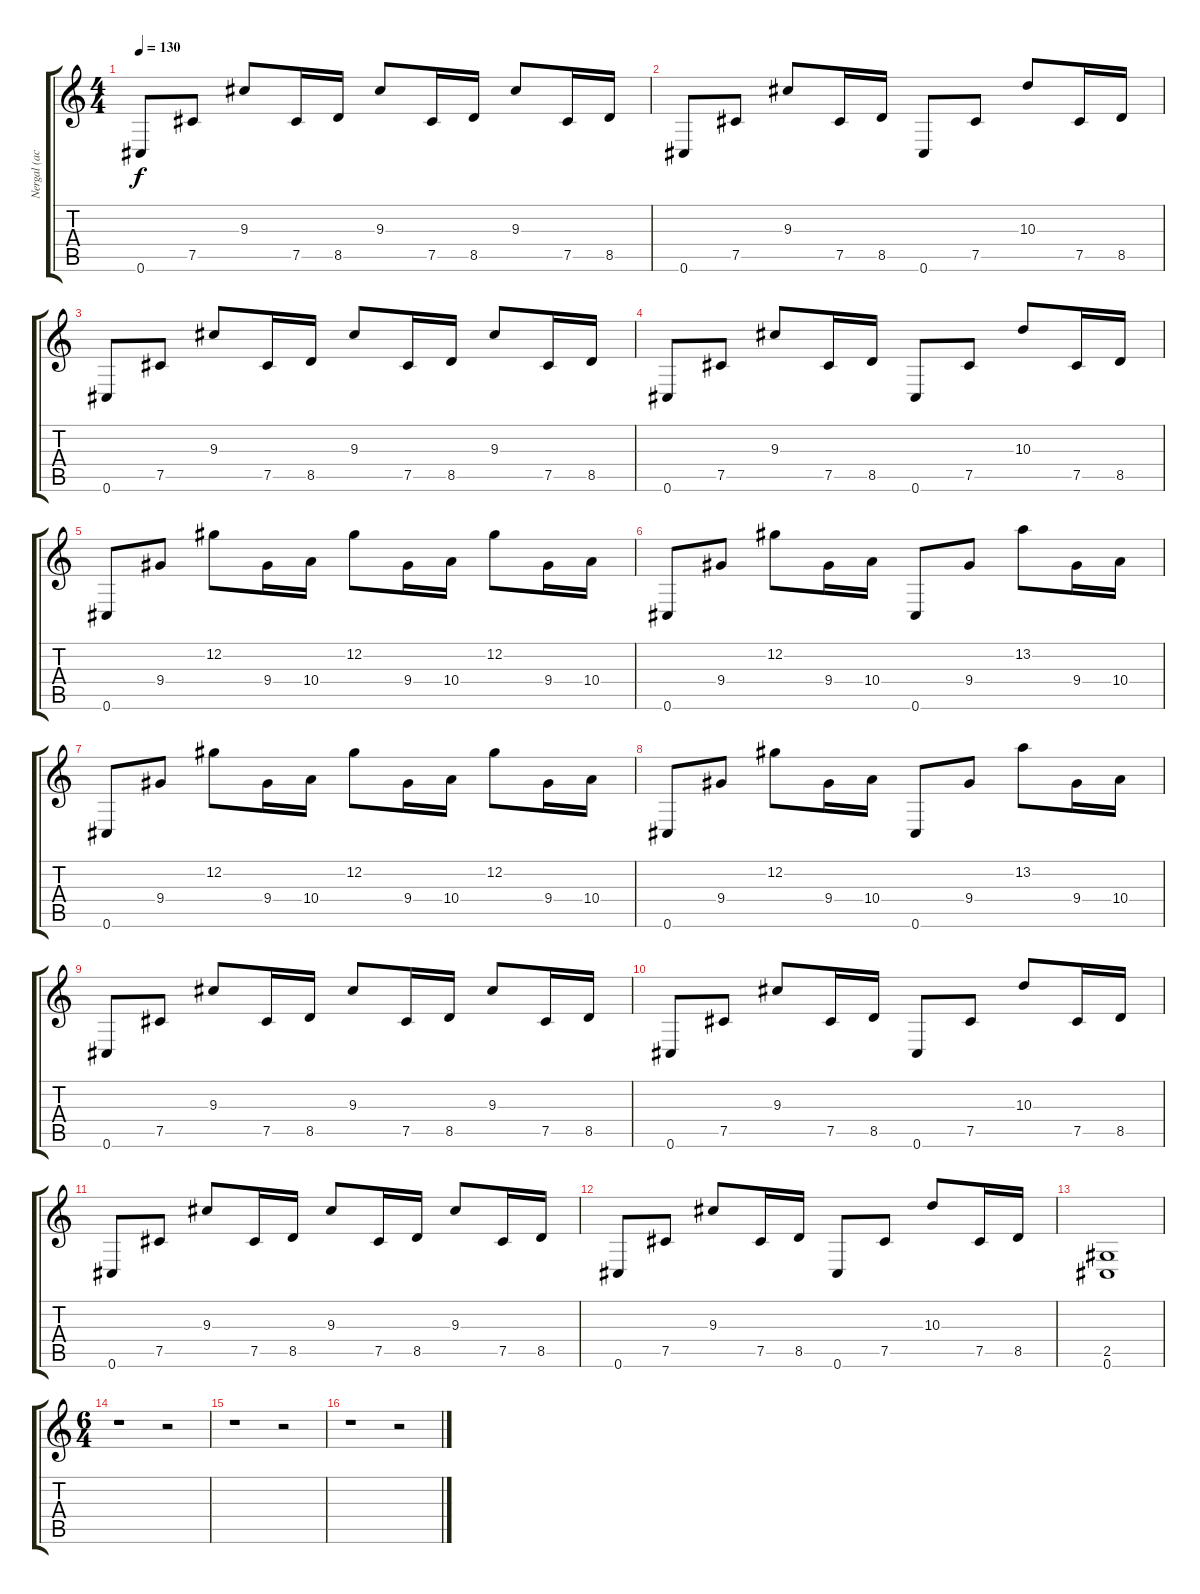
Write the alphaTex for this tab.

\track ("Nergal (acoustic)" "Nergal (ac") {instrument acousticguitarnylon}
\staff {score tabs}
\tuning (Db4 Ab3 E3 B2 Gb2 Db2) {hide}
\ts (4 4)
\tempo 130
\clef g2
\ks c
0.6.8{dy f volume 16 instrument acousticguitarnylon} 7.5.8 9.3.8 7.5.16 8.5.16 9.3.8 7.5.16 8.5.16 9.3.8 7.5.16 8.5.16 |
0.6.8 7.5.8 9.3.8 7.5.16 8.5.16 0.6.8 7.5.8 10.3.8 7.5.16 8.5.16 |
0.6.8 7.5.8 9.3.8 7.5.16 8.5.16 9.3.8 7.5.16 8.5.16 9.3.8 7.5.16 8.5.16 |
0.6.8 7.5.8 9.3.8 7.5.16 8.5.16 0.6.8 7.5.8 10.3.8 7.5.16 8.5.16 |
0.6.8 9.4.8 12.2.8 9.4.16 10.4.16 12.2.8 9.4.16 10.4.16 12.2.8 9.4.16 10.4.16 |
0.6.8 9.4.8 12.2.8 9.4.16 10.4.16 0.6.8 9.4.8 13.2.8 9.4.16 10.4.16 |
0.6.8 9.4.8 12.2.8 9.4.16 10.4.16 12.2.8 9.4.16 10.4.16 12.2.8 9.4.16 10.4.16 |
0.6.8 9.4.8 12.2.8 9.4.16 10.4.16 0.6.8 9.4.8 13.2.8 9.4.16 10.4.16 |
0.6.8 7.5.8 9.3.8 7.5.16 8.5.16 9.3.8 7.5.16 8.5.16 9.3.8 7.5.16 8.5.16 |
0.6.8 7.5.8 9.3.8 7.5.16 8.5.16 0.6.8 7.5.8 10.3.8 7.5.16 8.5.16 |
0.6.8 7.5.8 9.3.8 7.5.16 8.5.16 9.3.8 7.5.16 8.5.16 9.3.8 7.5.16 8.5.16 |
0.6.8 7.5.8 9.3.8 7.5.16 8.5.16 0.6.8 7.5.8 10.3.8 7.5.16 8.5.16 |
(2.5 0.6).1 |
\ts (6 4)
r.1 r.2 |
r.1 r.2 |
r.1 r.2
